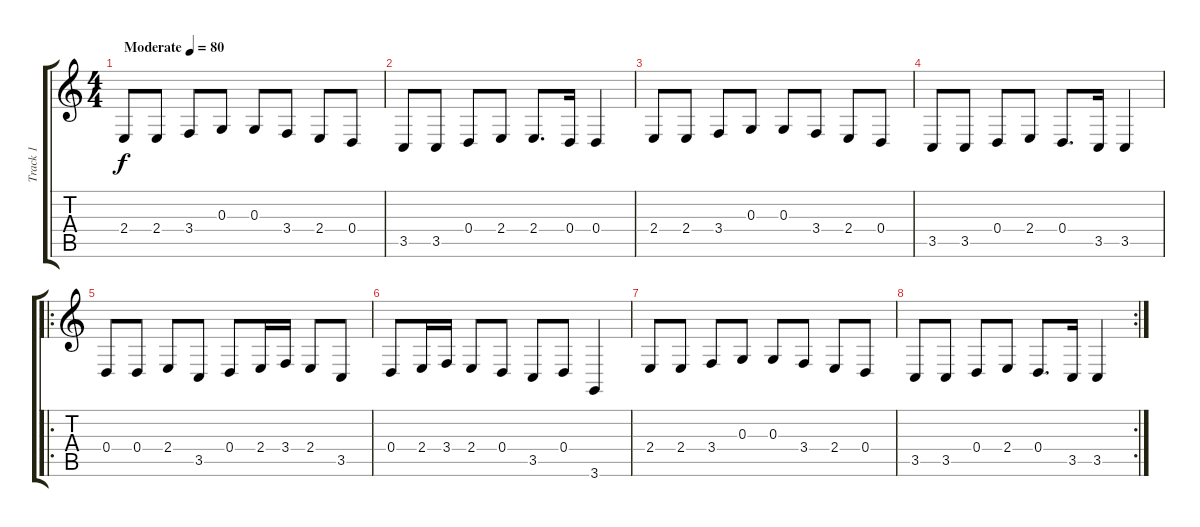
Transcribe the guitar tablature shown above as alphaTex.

\track ("Track 1" "Track 1") {instrument choiraahs}
\staff {score tabs}
\tuning (E4 B3 G3 D3 A2 E2) {hide}
\ts (4 4)
\tempo (80 "Moderate")
\clef g2
\ks c
2.4.8{dy f instrument choiraahs} 2.4.8 3.4.8 0.3.8 0.3.8 3.4.8 2.4.8 0.4.8 |
3.5.8 3.5.8 0.4.8 2.4.8 2.4.8{d} 0.4.16 0.4.4 |
2.4.8 2.4.8 3.4.8 0.3.8 0.3.8 3.4.8 2.4.8 0.4.8 |
3.5.8 3.5.8 0.4.8 2.4.8 0.4.8{d} 3.5.16 3.5.4 |
\ro
0.4.8 0.4.8 2.4.8 3.5.8 0.4.8 2.4.16 3.4.16 2.4.8 3.5.8 |
0.4.8 2.4.16 3.4.16 2.4.8 0.4.8 3.5.8 0.4.8 3.6.4 |
2.4.8 2.4.8 3.4.8 0.3.8 0.3.8 3.4.8 2.4.8 0.4.8 |
\rc 2
3.5.8 3.5.8 0.4.8 2.4.8 0.4.8{d} 3.5.16 3.5.4
